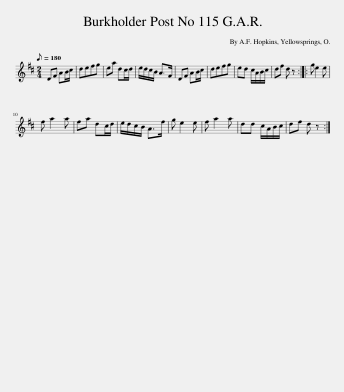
X:1
L:1/8
Q:1/8=180
M:2/4
I:linebreak $
K:none
V:1 treble transpose="8 "
V:1
[K:D] DF AB/c/ | defg | ea dc/d/ | e/d/c/B/ A>F | DF AB/c/ | %5
 defg | ed c/A/B/c/ | df d z :: g e2 e |$ f a2 a | %10
 fa dc/d/ | e/d/c/B/ A>f | g e2 e | f a2 a | dd c/A/B/c/ | %15
 df d z :| %16
